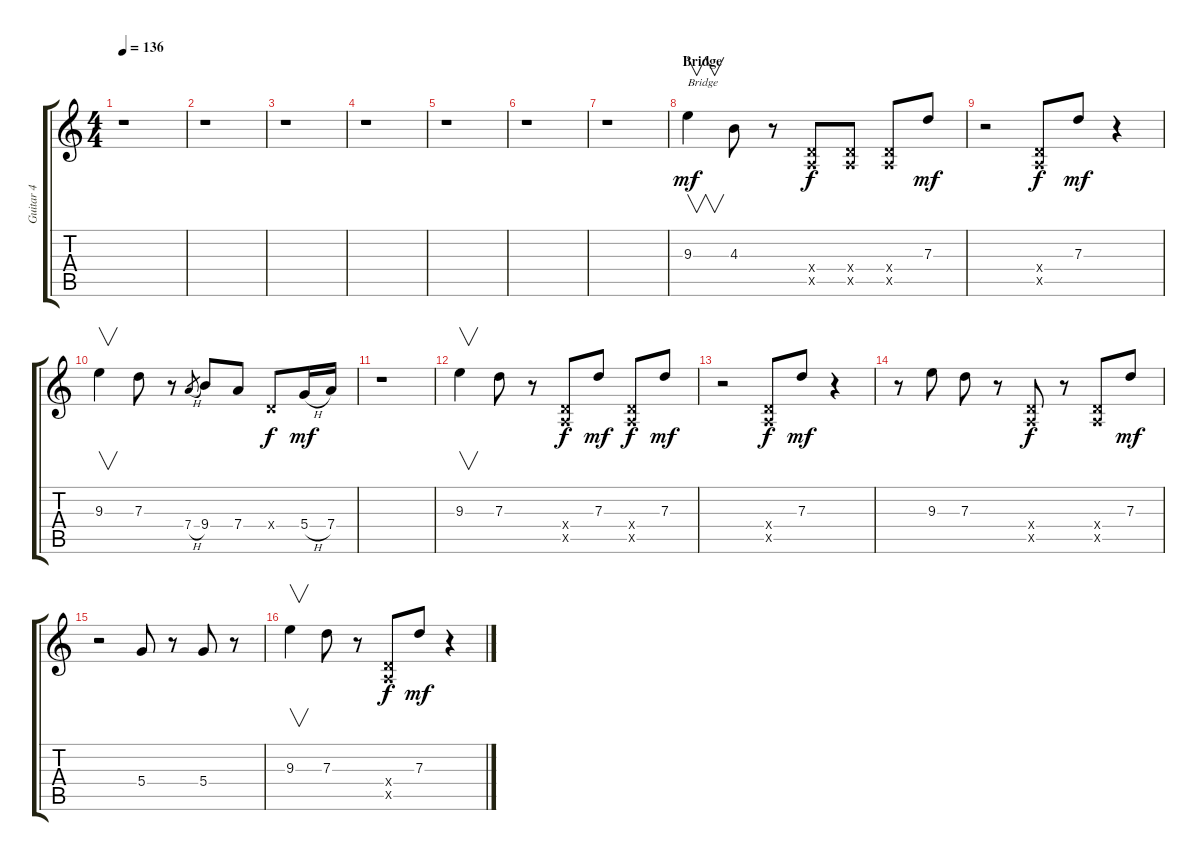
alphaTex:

\track ("Guitar 4" "Guitar 4") {instrument electricguitarclean}
\staff {score tabs}
\tuning (E4 B3 G3 D3 A2 E2) {hide}
\ts (4 4)
\tempo 136
\clef g2
\ks c
r.1{dy mf} |
r.1 |
r.1 |
r.1 |
r.1 |
r.1 |
r.1 |
\section ("" "Bridge")
9.3.4{v txt "Bridge"} 4.3.8 r.8 (0.4{x} 0.5{x}).8{dy f} (0.4{x} 0.5{x}).8 (0.4{x} 0.5{x}).8 7.3.8{dy mf} |
r.2 (0.4{x} 0.5{x}).8{dy f} 7.3.8{dy mf} r.4 |
9.3.4{v} 7.3.8 r.8 7.4{h}.8{gr} 9.4.8 7.4.8 0.4{x}.8{dy f} 5.4{h}.16{dy mf} 7.4.16 |
r.1 |
9.3.4{v} 7.3.8 r.8 (0.4{x} 0.5{x}).8{dy f} 7.3.8{dy mf} (0.4{x} 0.5{x}).8{dy f} 7.3.8{dy mf} |
r.2 (0.4{x} 0.5{x}).8{dy f} 7.3.8{dy mf} r.4 |
r.8 9.3.8 7.3.8 r.8 (0.4{x} 0.5{x}).8{dy f} r.8 (0.4{x} 0.5{x}).8 7.3.8{dy mf} |
r.2 5.4.8 r.8 5.4.8 r.8 |
9.3.4{v} 7.3.8 r.8 (0.4{x} 0.5{x}).8{dy f} 7.3.8{dy mf} r.4
